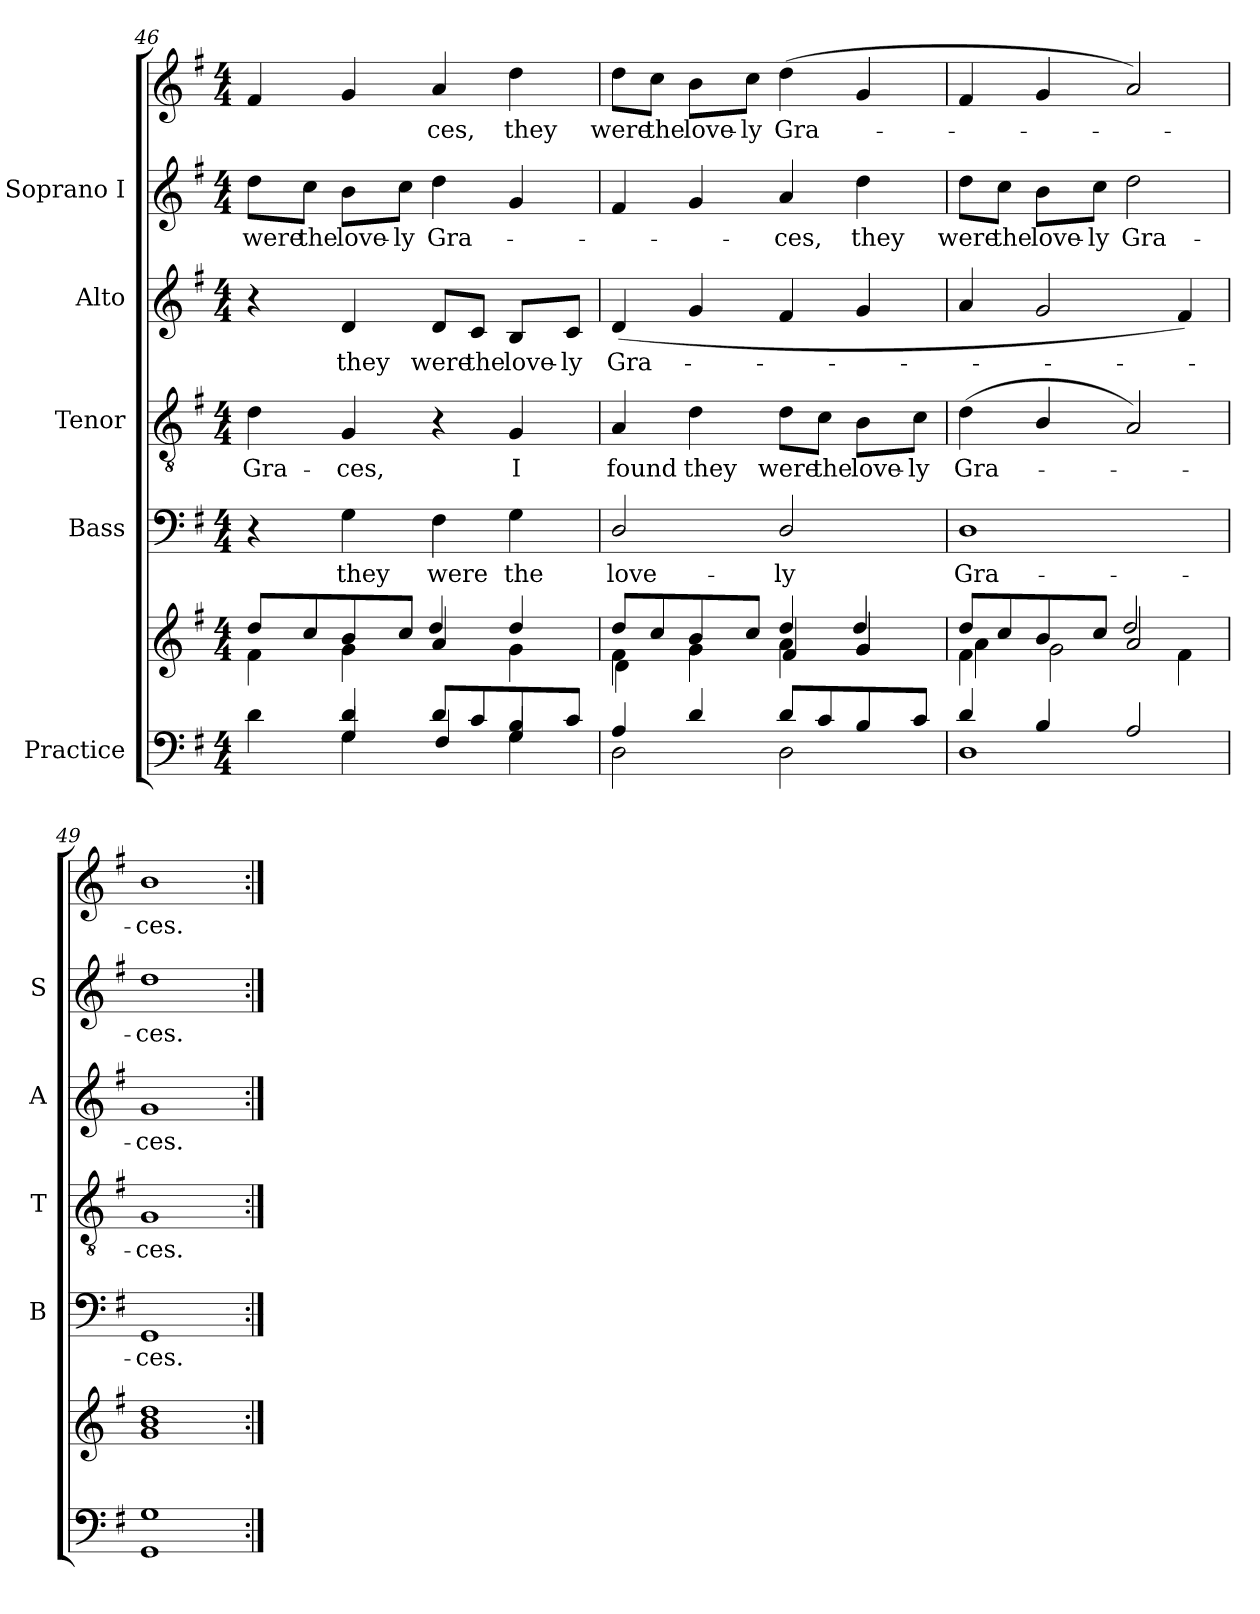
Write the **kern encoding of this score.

**kern	**kern	**kern	**text	**kern	**text	**kern	**text	**kern	**text	**kern	**text
*part5	*part5	*part4	*part4	*part3	*part3	*part2	*part2	*part1	*part1	*part1	*part1
*staff7	*staff6	*staff5	*staff5	*staff4	*staff4	*staff3	*staff3	*staff2	*staff2	*staff1	*staff1
*I"Practice	*	*I"Bass	*	*I"Tenor	*	*I"Alto	*	*I"Soprano I	*	*	*
*	*	*I'B	*	*I'T	*	*I'A	*	*I'S	*	*	*
!!LO:LB:g=z
*clefF4	*clefG2	*clefF4	*	*clefGv2	*	*clefG2	*	*clefG2	*	*clefG2	*
*k[f#]	*k[f#]	*k[f#]	*	*k[f#]	*	*k[f#]	*	*k[f#]	*	*k[f#]	*
*G:	*G:	*G:	*	*G:	*	*G:	*	*G:	*	*G:	*
*M4/4	*M4/4	*M4/4	*	*M4/4	*	*M4/4	*	*M4/4	*	*M4/4	*
=46	=46	=46	=46	=46	=46	=46	=46	=46	=46	=46	=46
*^	*^	*	*	*	*	*	*	*	*	*	*
*	*^	*	*^	*	*	*	*	*	*	*	*	*	*
!	!	!	!	!	!	!	!	!	!LO:LY:b	!	!	!	!LO:LY:b	!	!
4ryy	4d	4ryy	4f#\	8dd/L	4ryy	4r	.	4d	Gra-	4r	.	8dd\L	were	4f#	.
!	!	!	!	!	!	!	!	!	!	!	!	!	!LO:LY:b	!	!
.	.	.	.	8cc/	.	.	.	.	.	.	.	8cc\J	the	.	.
!	!	!	!	!	!	!	!LO:LY:b	!	!LO:LY:b	!	!LO:LY:b	!	!LO:LY:b	!	!
4d	4G	4G	4g\	8b/	2.ryy	4G	they	4G	-ces,	4d	they	8b\L	love-	4g	.
!	!	!	!	!	!	!	!	!	!	!	!	!	!LO:LY:b	!	!
.	.	.	.	8cc/J	.	.	.	.	.	.	.	8cc\J	-ly	.	.
!	!	!	!	!	!	!	!LO:LY:b	!	!	!	!LO:LY:b	!	!LO:LY:b	!	!LO:LY:b
8d/L	4ryy	4F#	4a	4dd/	.	4F#	were	4r	.	8d/L	were	4dd	Gra-	4a	ces,
!	!	!	!	!	!	!	!	!	!	!	!LO:LY:b	!	!	!	!
8c/	.	.	.	.	.	.	.	.	.	8c/J	the	.	.	.	.
!	!	!	!	!	!	!	!LO:LY:b	!	!LO:LY:b	!	!LO:LY:b	!	!	!	!LO:LY:b
8B/	4G	4G	4dd/	4g	.	4G	the	4G	I	8B/L	love-	4g	.	4dd	they
!	!	!	!	!	!	!	!	!	!	!	!LO:LY:b	!	!	!	!
8c/J	.	.	.	.	.	.	.	.	.	8c/J	-ly	.	.	.	.
*	*v	*v	*	*	*	*	*	*	*	*	*	*	*	*	*
=47	=47	=47	=47	=47	=47	=47	=47	=47	=47	=47	=47	=47	=47	=47
!	!	!	!	!	!	!LO:LY:b	!	!LO:LY:b	!	!LO:LY:b	!	!	!	!LO:LY:b
4A/	2D\	8dd/L	4f#\	4d\	2D/	love-	4A	found	(<4d	Gra-	4f#	.	8dd\L	were
!	!	!	!	!	!	!	!	!	!	!	!	!	!	!LO:LY:b
.	.	8cc/	.	.	.	.	.	.	.	.	.	.	8cc\J	the
!	!	!	!	!	!	!	!	!LO:LY:b	!	!	!	!	!	!LO:LY:b
4d/	.	8b/	4g\	4g\	.	.	4d	they	4g	.	4g	.	8b\L	love-
!	!	!	!	!	!	!	!	!	!	!	!	!	!	!LO:LY:b
.	.	8cc/J	.	.	.	.	.	.	.	.	.	.	8cc\J	-ly
!	!	!	!	!	!	!LO:LY:b	!	!LO:LY:b	!	!	!	!LO:LY:b	!	!LO:LY:b
8d/L	2D\	4dd/	4a	4f#	2D/	-ly	8d\L	were	4f#	.	4a	ces,	(<4dd	Gra-
!	!	!	!	!	!	!	!	!LO:LY:b	!	!	!	!	!	!
8c/	.	.	.	.	.	.	8c\J	the	.	.	.	.	.	.
!	!	!	!	!	!	!	!	!LO:LY:b	!	!	!	!LO:LY:b	!	!
8B/	.	4g	4dd/	4g	.	.	8B\L	love-	4g	.	4dd	they	4g	.
!	!	!	!	!	!	!	!	!LO:LY:b	!	!	!	!	!	!
8c/J	.	.	.	.	.	.	8c\J	-ly	.	.	.	.	.	.
=48	=48	=48	=48	=48	=48	=48	=48	=48	=48	=48	=48	=48	=48	=48
!	!	!	!	!	!	!LO:LY:b	!	!LO:LY:b	!	!	!	!LO:LY:b	!	!
4d/	1D	4f#\	8dd/L	4a\	1D	Gra-	(<4d	Gra-	4a	.	8dd\L	were	4f#	.
!	!	!	!	!	!	!	!	!	!	!	!	!LO:LY:b	!	!
.	.	.	8cc/	.	.	.	.	.	.	.	8cc\J	the	.	.
!	!	!	!	!	!	!	!	!	!	!	!	!LO:LY:b	!	!
4B/	.	4gyy	8b/	2g\	.	.	4B/	.	2g	.	8b\L	love-	4g	.
!	!	!	!	!	!	!	!	!	!	!	!	!LO:LY:b	!	!
.	.	.	8cc/J	.	.	.	.	.	.	.	8cc\J	-ly	.	.
!	!	!	!	!	!	!	!	!	!	!	!	!LO:LY:b	!	!
2A/	.	2a	2dd/	.	.	.	2A)	.	.	.	2dd	Gra-	2a)	.
.	.	.	.	4f#\	.	.	.	.	4f#)	.	.	.	.	.
=49	=49	=49	=49	=49	=49	=49	=49	=49	=49	=49	=49	=49	=49	=49
!	!	!	!	!	!	!LO:LY:b	!	!LO:LY:b	!	!LO:LY:b	!	!LO:LY:b	!	!LO:LY:b
1G	1GG	1b	1dd	1g	1GG	-ces.	1G	ces.	1g	ces.	1dd	ces.	1b	-ces.
*v	*v	*	*	*	*	*	*	*	*	*	*	*	*	*
*	*v	*v	*v	*	*	*	*	*	*	*	*	*	*
=:|!	=:|!	=:|!	=:|!	=:|!	=:|!	=:|!	=:|!	=:|!	=:|!	=:|!	=:|!
*-	*-	*-	*-	*-	*-	*-	*-	*-	*-	*-	*-
